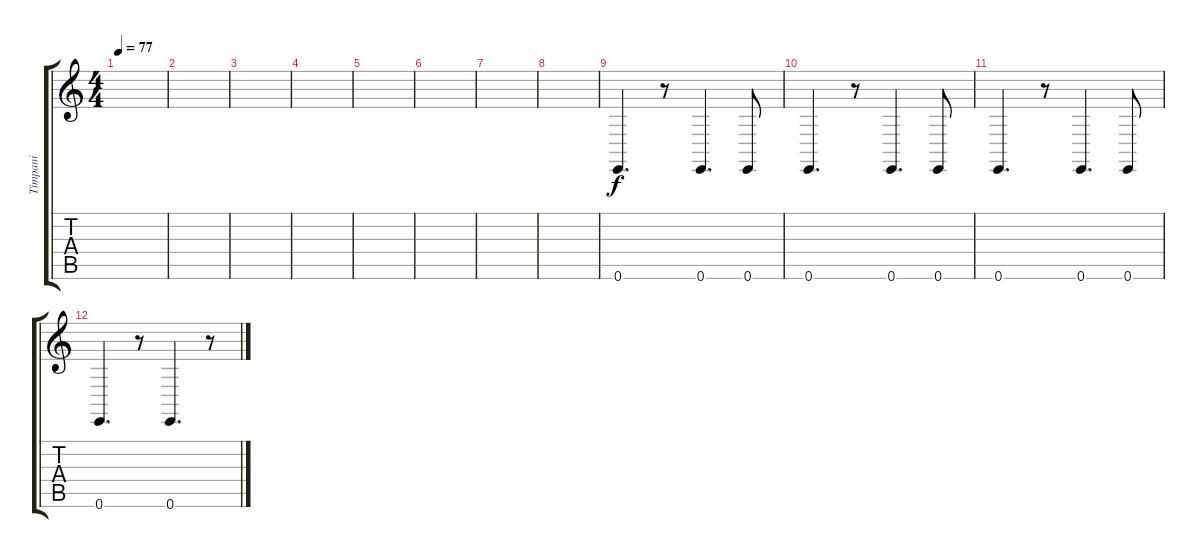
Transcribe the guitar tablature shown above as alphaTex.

\track ("Timpani" "Timpani") {instrument timpani}
\staff {score tabs}
\tuning (E4 B3 G3 D3 A2 E2) {hide}
\ts (4 4)
\tempo 77
\clef g2
\ks c
|
|
|
|
|
|
|
|
0.6.4{d} r.8 0.6.4{d} 0.6.8 |
0.6.4{d} r.8 0.6.4{d} 0.6.8 |
0.6.4{d} r.8 0.6.4{d} 0.6.8 |
0.6.4{d} r.8 0.6.4{d} r.8
